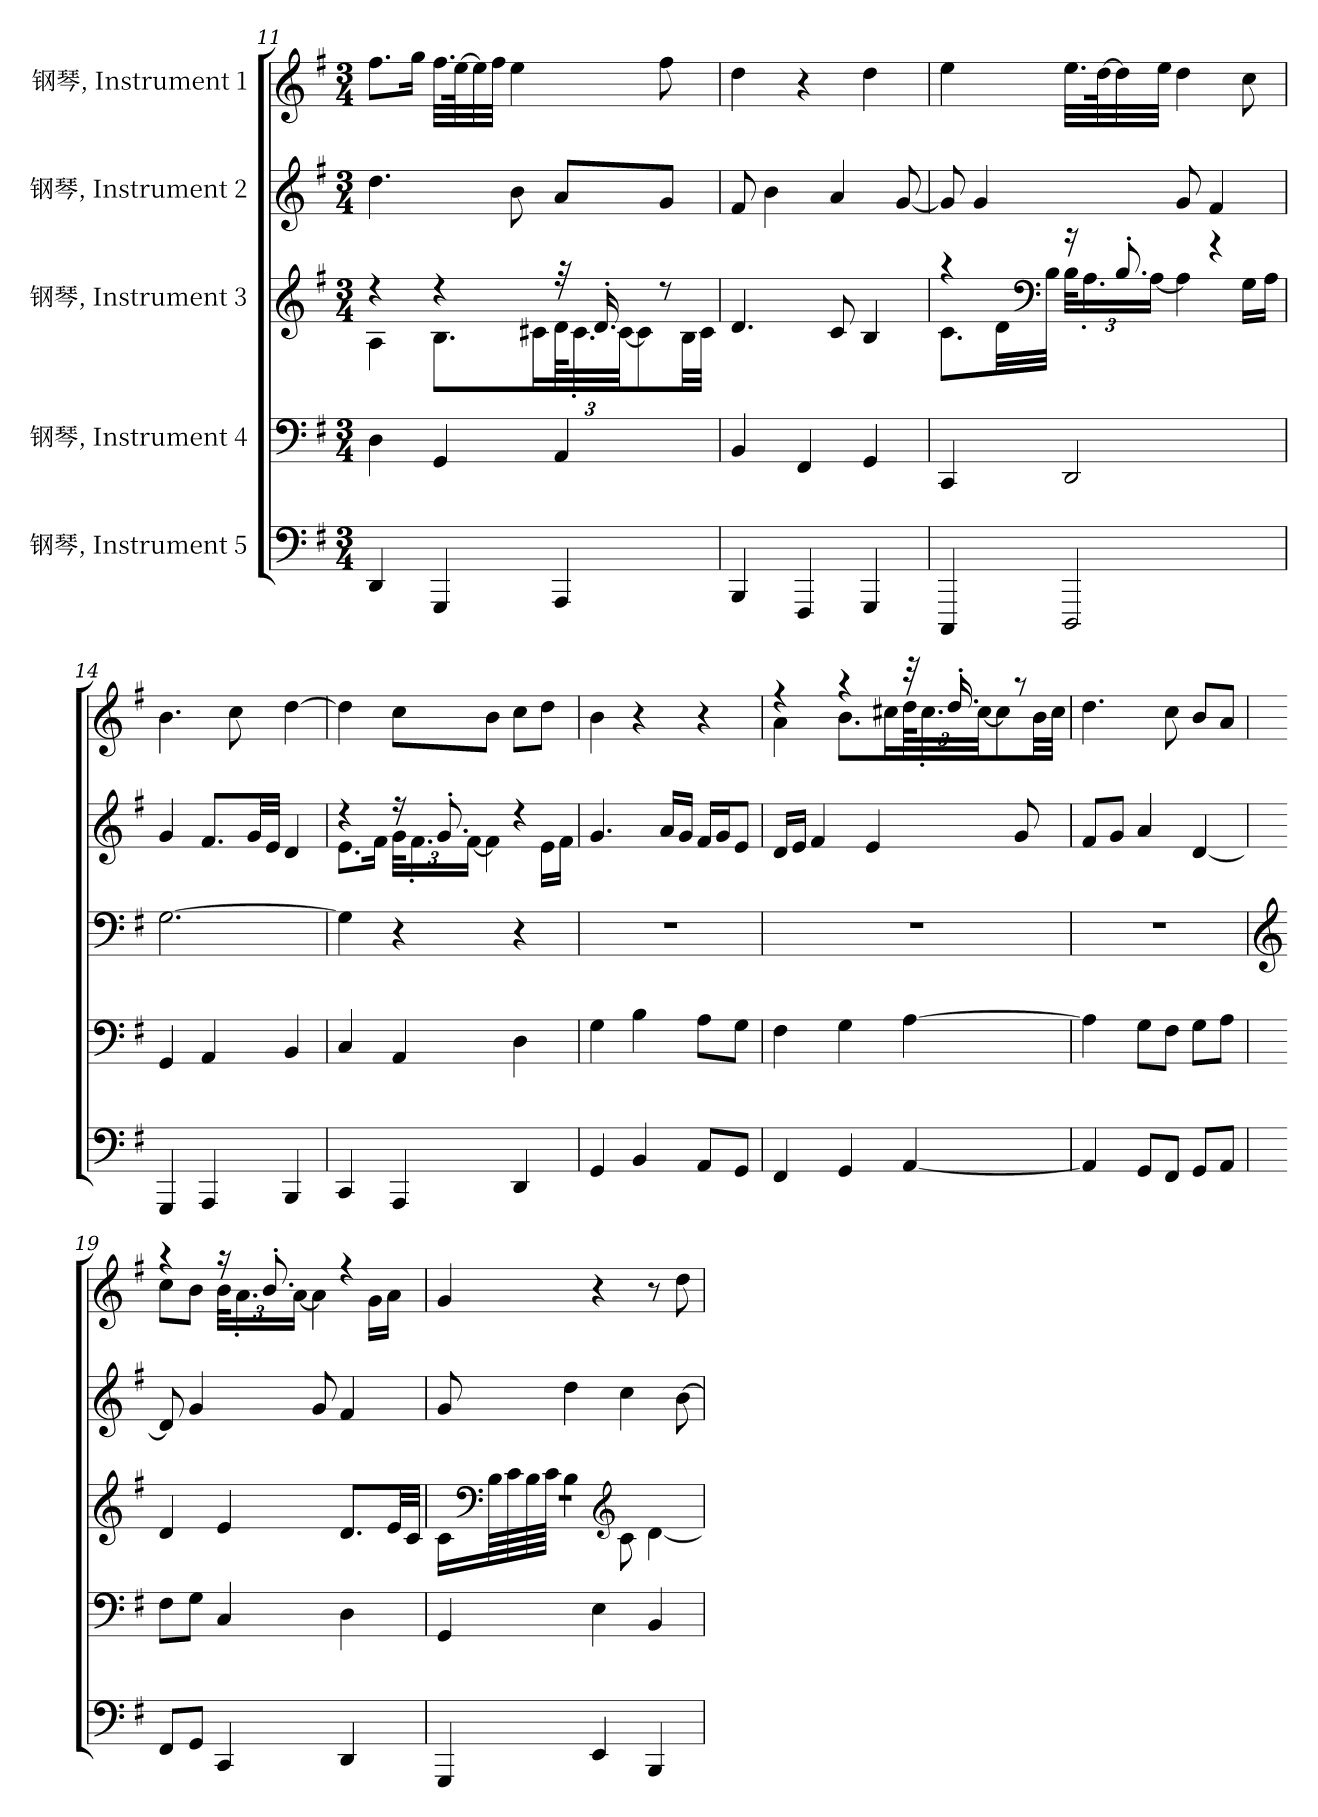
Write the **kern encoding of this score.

**kern	**kern	**kern	**kern	**kern
*part5	*part4	*part3	*part2	*part1
*staff5	*staff4	*staff3	*staff2	*staff1
*I"钢琴, Instrument 5	*I"钢琴, Instrument 4	*I"钢琴, Instrument 3	*I"钢琴, Instrument 2	*I"钢琴, Instrument 1
!!LO:LB:g=z
*clefF4	*clefF4	*clefG2	*clefG2	*clefG2
*k[f#]	*k[f#]	*k[f#]	*k[f#]	*k[f#]
*M3/4	*M3/4	*M3/4	*M3/4	*M3/4
=11	=11	=11	=11	=11
*	*	*^	*	*
4DD/	4D\	4r	4A\	4.dd\	8.ff#\L
.	.	.	.	.	16gg\Jk
4GGG/	4GG/	4r	8.B\L	.	32.ff#\LLL
.	.	.	.	.	[64ee\K
.	.	.	.	.	32ee\]
.	.	.	.	.	32ff#\JJJ
.	.	.	.	8b\	4ee\
.	.	.	16c#X\L	.	.
*	*	*	*Xbrackettup	*	*
4AAA/	4AA/	32r	96d\KL	8a/L	.
.	.	.	48.c#'\	.	.
.	.	16.d'/	.	.	.
.	.	.	[48c#\JJ	.	.
.	.	.	8c#\]	.	.
.	.	8r	.	8g/J	8ff#\
.	.	.	32B\LL	.	.
.	.	.	32c#\JJJ	.	.
*	*	*v	*v	*	*
=12	=12	=12	=12	=12
4BBB/	4BB/	4.d/	8f#/	4dd\
.	.	.	4b\	.
4FFF#/	4FF#/	.	.	4r
.	.	8c/	4a/	.
4GGG/	4GG/	4B/	.	4dd\
.	.	.	[8g/	.
=13	=13	=13	=13	=13
*	*	*^	*	*
4CCC/	4CC/	4r	8.c\L	8g/]	4ee\
.	.	.	.	4g/	.
.	.	.	32d\LL	.	.
*	*	*clefF4	*	*	*
.	.	.	32B\JJJ	.	.
2DDD/	2DD/	16r	48B\KLL	.	32.ee\LLL
.	.	.	24.A'\	.	.
.	.	.	.	.	[64dd\K
.	.	8.B'/	.	.	32dd\]
.	.	.	[24A\JJ	.	.
.	.	.	.	.	32ee\JJJ
.	.	.	4A\]	8g/	4dd\
.	.	4r	.	4f#/	.
.	.	.	16G\LL	.	8cc\
.	.	.	16A\JJ	.	.
*	*	*v	*v	*	*
!!LO:PB:g=z
=14	=14	=14	=14	=14
4GGG/	4GG/	[2.G\	4g/	4.b\
4AAA/	4AA/	.	8.f#/L	.
.	.	.	.	8cc\
.	.	.	32g/LL	.
.	.	.	32e/JJJ	.
4BBB/	4BB/	.	4d/	[4dd\
=15	=15	=15	=15	=15
*	*	*	*^	*
4CC/	4C/	4G\]	4r	8.e\L	4dd\]
.	.	.	.	16f#\Jk	.
*	*	*	*	*Xbrackettup	*
4AAA/	4AA/	4r	16r	48g\KLL	8cc\L
.	.	.	.	24.f#'\	.
.	.	.	8.g'/	.	.
.	.	.	.	[24f#\JJ	.
.	.	.	.	4f#\]	8b\J
4DD/	4D\	4r	4r	.	8cc\L
.	.	.	.	16e\LL	8dd\J
.	.	.	.	16f#\JJ	.
*	*	*	*v	*v	*
=16	=16	=16	=16	=16
4GG/	4G\	2.r	4.g/	4b\
4BB/	4B\	.	.	4r
.	.	.	16a/LL	.
.	.	.	16g/JJ	.
8AA/L	8A\L	.	16f#/LL	4r
.	.	.	16g/J	.
8GG/J	8G\J	.	8e/J	.
=17	=17	=17	=17	=17
*	*	*	*	*^
4FF#/	4F#\	2.r	16d/LL	4r	4a\
.	.	.	16e/JJ	.	.
.	.	.	4f#/	.	.
4GG/	4G\	.	.	4r	8.b\L
.	.	.	4e/	.	.
.	.	.	.	.	16cc#X\L
*	*	*	*	*	*Xbrackettup
[4AA/	[4A\	.	.	32r	96dd\KL
.	.	.	.	.	48.cc#'\
.	.	.	.	16.dd'/	.
.	.	.	.	.	[48cc#\JJ
.	.	.	.	.	8cc#\]
.	.	.	8g/	8r	.
.	.	.	.	.	32b\LL
.	.	.	.	.	32cc#\JJJ
*	*	*	*	*v	*v
!!LO:LB:g=z
=18	=18	=18	=18	=18
4AA/]	4A\]	2.r	8f#/L	4.dd\
.	.	.	8g/J	.
8GG/L	8G\L	.	4a/	.
8FF#/J	8F#\J	.	.	8cc\
8GG/L	8G\L	.	[4d/	8b/L
8AA/J	8A\J	.	.	8a/J
=19	=19	=19	=19	=19
*	*	*clefG2	*	*
*	*	*	*	*^
8FF#/L	8F#\L	4d/	8d/]	4r	8cc\L
8GG/J	8G\J	.	4g/	.	8b\J
4CC/	4C/	4e/	.	16r	48b\KLL
.	.	.	.	.	24.a'\
.	.	.	.	8.b'/	.
.	.	.	.	.	[24a\JJ
.	.	.	8g/	.	4a\]
4DD/	4D\	8.d/L	4f#/	4r	.
.	.	.	.	.	16g\LL
.	.	32e/LL	.	.	16a\JJ
.	.	32c/JJJ	.	.	.
*	*	*	*	*v	*v
=20	=20	=20	=20	=20
*	*	*^	*	*
4GGG/	4GG/	2.r	16c\LL	8g/	4g/
*	*	*clefF4	*	*	*
.	.	.	64B\LL	.	.
.	.	.	64c\	.	.
.	.	.	64B\	.	.
.	.	.	64c\JJJJ	.	.
.	.	.	4B\	4dd\	.
4EE/	4E\	.	.	.	4r
*	*	*clefG2	*	*	*
.	.	.	8c\	4cc\	.
4BBB/	4BB/	.	[4d\	.	8r
.	.	.	.	[8b\	8dd\
*	*	*v	*v	*	*
=	=	=	=	=
*-	*-	*-	*-	*-
